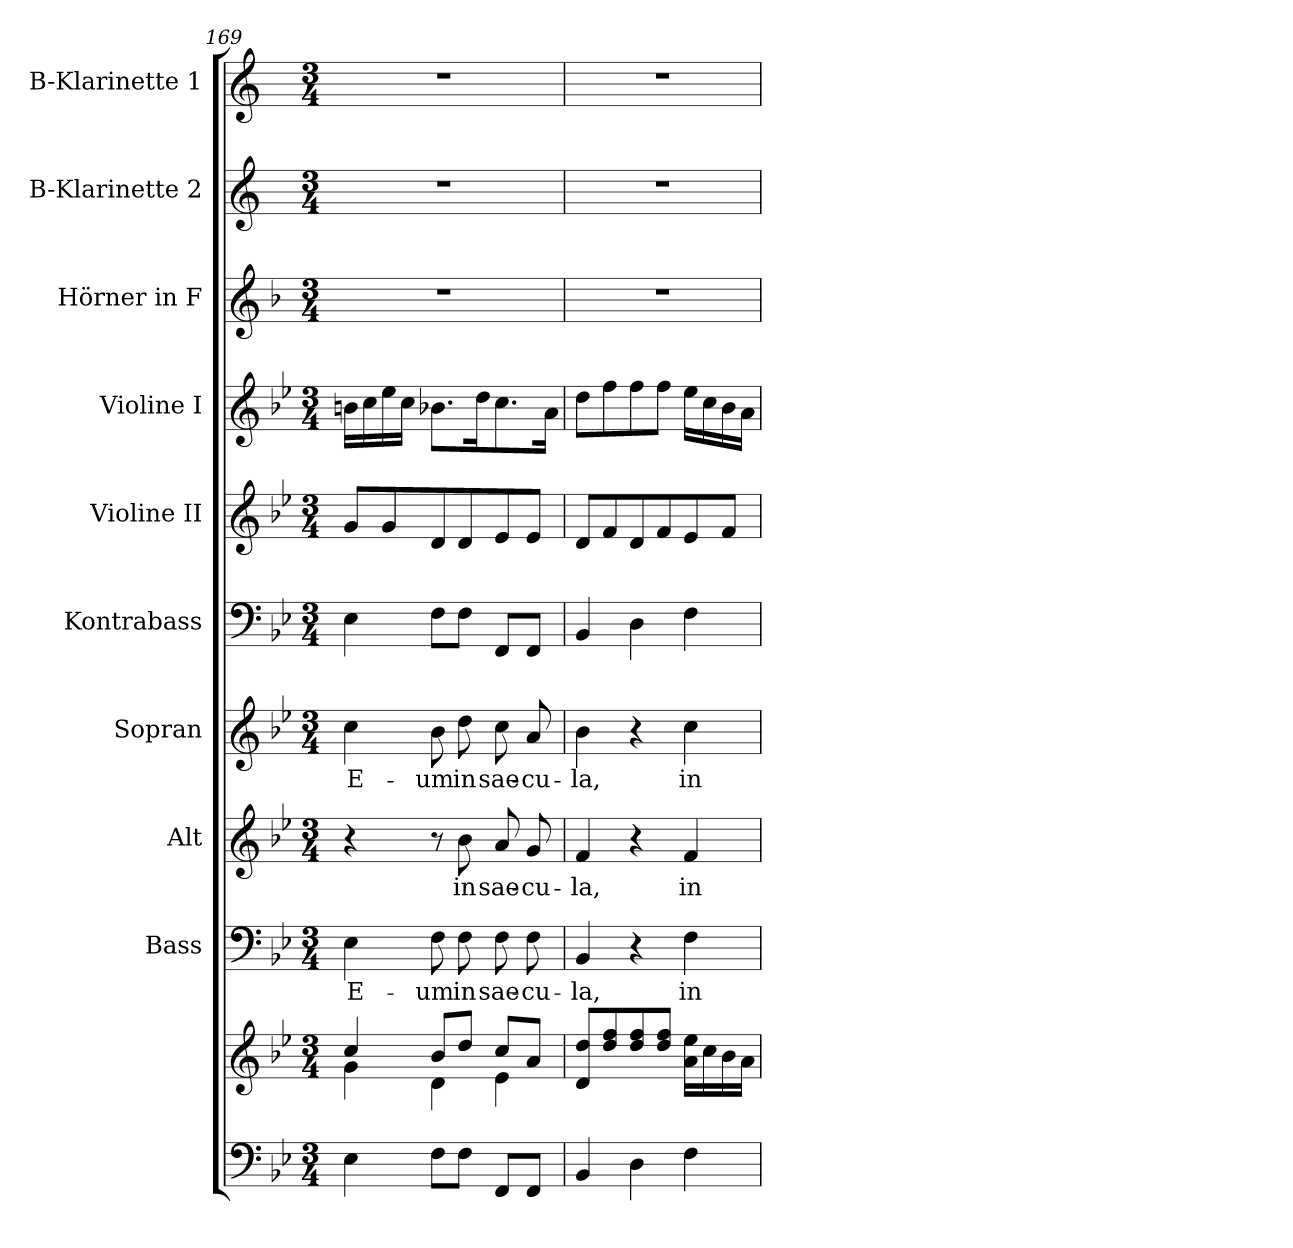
**kern	**kern	**kern	**text	**kern	**text	**kern	**text	**kern	**kern	**kern	**kern	**kern	**kern
*part10	*part10	*part9	*part9	*part8	*part8	*part7	*part7	*part6	*part5	*part4	*part3	*part2	*part1
*staff11	*staff10	*staff9	*staff9	*staff8	*staff8	*staff7	*staff7	*staff6	*staff5	*staff4	*staff3	*staff2	*staff1
*	*	*I"Bass	*	*I"Alt	*	*I"Sopran	*	*I"Kontrabass	*I"Violine II	*I"Violine I	*I"Hörner in F	*I"B-Klarinette 2	*I"B-Klarinette 1
*	*	*I'B.	*	*I'A.	*	*I'S.	*	*I'Kb.	*I'Vl. II	*I'Vl. I	*	*I'B Kl. 2	*I'B Kl. 1
!!LO:PB:g=z
*clefF4	*clefG2	*clefF4	*	*clefG2	*	*clefG2	*	*clefF4	*clefG2	*clefG2	*clefG2	*clefG2	*clefG2
*	*	*	*	*	*	*	*	*ITrd7c12	*	*	*ITrd4c7	*ITrd1c2	*ITrd1c2
*k[b-e-]	*k[b-e-]	*k[b-e-]	*	*k[b-e-]	*	*k[b-e-]	*	*k[b-e-]	*k[b-e-]	*k[b-e-]	*k[b-e-]	*k[b-e-]	*k[b-e-]
*B-:	*B-:	*B-:	*	*B-:	*	*B-:	*	*B-:	*B-:	*B-:	*B-:	*B-:	*B-:
*M3/4	*M3/4	*M3/4	*	*M3/4	*	*M3/4	*	*M3/4	*M3/4	*M3/4	*M3/4	*M3/4	*M3/4
=169	=169	=169	=169	=169	=169	=169	=169	=169	=169	=169	=169	=169	=169
*	*^	*	*	*	*	*	*	*	*	*	*	*	*
!	!	!	!	!LO:LY:b	!	!	!	!LO:LY:b	!	!	!	!	!	!
4E-\	4cc/	4g\	4E-\	E-	4r	.	4cc\	E-	4EE-\	8g/L	16bn\LL	2.r	2.r	2.r
.	.	.	.	.	.	.	.	.	.	.	16cc\	.	.	.
.	.	.	.	.	.	.	.	.	.	8g/	16ee-\	.	.	.
.	.	.	.	.	.	.	.	.	.	.	16cc\JJ	.	.	.
!	!	!	!	!LO:LY:b	!	!	!	!LO:LY:b	!	!	!	!	!	!
8F\L	8b-/L	4d\	8F\	-um	8r	.	8b-\	-um	8FF\L	8d/	8.b-X\L	.	.	.
!	!	!	!	!LO:LY:b	!	!LO:LY:b	!	!LO:LY:b	!	!	!	!	!	!
8F\J	8dd/J	.	8F\	in	8b-\	in	8dd\	in	8FF\J	8d/	.	.	.	.
.	.	.	.	.	.	.	.	.	.	.	16dd\k	.	.	.
!	!	!	!	!LO:LY:b	!	!LO:LY:b	!	!LO:LY:b	!	!	!	!	!	!
8FF/L	8cc/L	4e-\	8F\	sae-	8a/	sae-	8cc\	sae-	8FFF/L	8e-/	8.cc\	.	.	.
!	!	!	!	!LO:LY:b	!	!LO:LY:b	!	!LO:LY:b	!	!	!	!	!	!
8FF/J	8a/J	.	8F\	-cu-	8g/	-cu-	8a/	-cu-	8FFF/J	8e-/J	.	.	.	.
.	.	.	.	.	.	.	.	.	.	.	16a\Jk	.	.	.
*	*v	*v	*	*	*	*	*	*	*	*	*	*	*	*
=170	=170	=170	=170	=170	=170	=170	=170	=170	=170	=170	=170	=170	=170
!	!	!	!LO:LY:b	!	!LO:LY:b	!	!LO:LY:b	!	!	!	!	!	!
4BB-/	8d/ 8dd/L	4BB-/	-la,	4f/	-la,	4b-\	-la,	4BBB-/	8d/L	8dd\L	2.r	2.r	2.r
.	8dd/ 8ff/	.	.	.	.	.	.	.	8f/	8ff\	.	.	.
4D\	8dd/ 8ff/	4r	.	4r	.	4r	.	4DD\	8d/	8ff\	.	.	.
.	8dd/ 8ff/J	.	.	.	.	.	.	.	8f/	8ff\J	.	.	.
!	!	!	!LO:LY:b	!	!LO:LY:b	!	!LO:LY:b	!	!	!	!	!	!
4F\	16a\ 16ee-\LL	4F\	in	4f/	in	4cc\	in	4FF\	8e-/	16ee-\LL	.	.	.
.	16cc\	.	.	.	.	.	.	.	.	16cc\	.	.	.
.	16b-\	.	.	.	.	.	.	.	8f/J	16b-\	.	.	.
.	16a\JJ	.	.	.	.	.	.	.	.	16a\JJ	.	.	.
=	=	=	=	=	=	=	=	=	=	=	=	=	=
*-	*-	*-	*-	*-	*-	*-	*-	*-	*-	*-	*-	*-	*-
